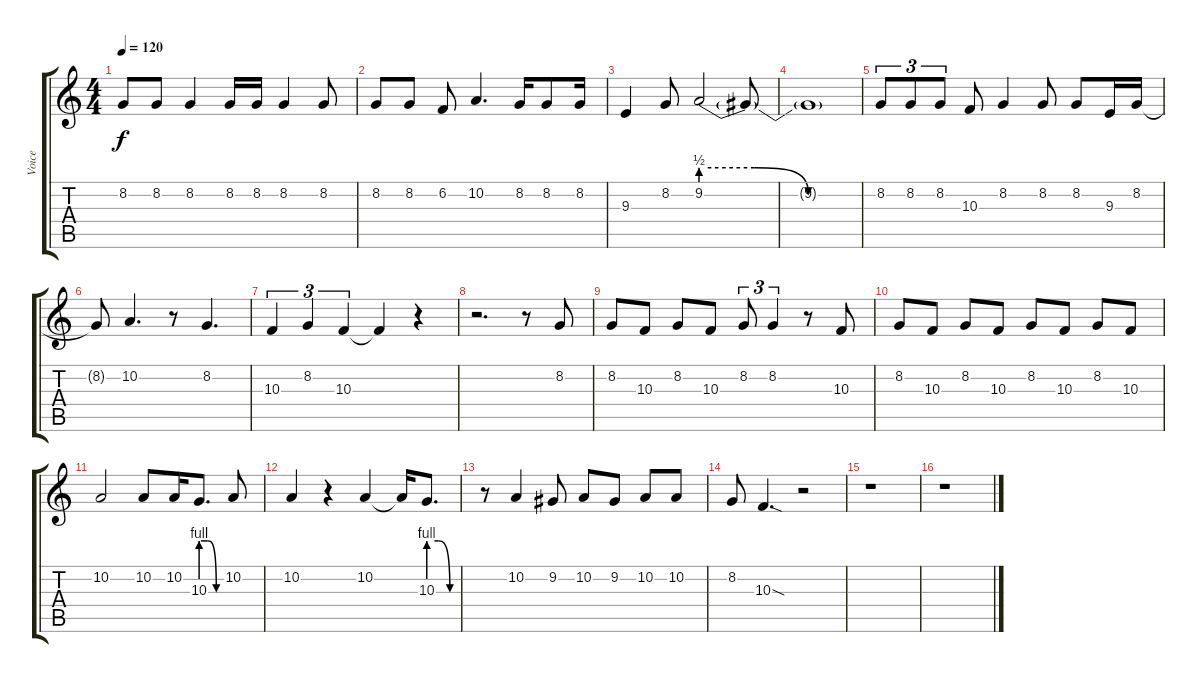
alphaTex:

\track ("Voice" "Voice") {instrument tenorsax}
\staff {score tabs}
\tuning (E4 B3 G3 D3 A2 E2) {hide}
\ts (4 4)
\tempo 120
\clef g2
\ks c
8.2.8{dy f} 8.2.8 8.2.4 8.2.16 8.2.16 8.2.4 8.2.8 |
8.2.8 8.2.8 6.2.8 10.2.4{d} 8.2.16 8.2.8 8.2.16 |
9.3.4 8.2.8 9.2{be (custom 0 2 20 2 40 0 60 0)}.2 9.2{t}.8 |
9.2{t}.1 |
8.2.8{tu (3 2)} 8.2.8{tu (3 2)} 8.2.8{tu (3 2)} 10.3.8 8.2.4 8.2.8 8.2.8 9.3.16 8.2.16 |
8.2{t}.8 10.2.4{d} r.8 8.2.4{d} |
10.3.4{tu (3 2)} 8.2.4{tu (3 2)} 10.3.4{tu (3 2)} 10.3{t}.4 r.4 |
r.2{d} r.8 8.2.8 |
8.2.8 10.3.8 8.2.8 10.3.8 8.2.8{tu (3 2)} 8.2.4{tu (3 2)} r.8 10.3.8 |
8.2.8 10.3.8 8.2.8 10.3.8 8.2.8 10.3.8 8.2.8 10.3.8 |
10.2.2 10.2.8 10.2.16 10.3{be (custom 0 4 20 4 45 0 60 0)}.8{d} 10.2.8 |
10.2.4 r.4 10.2.4 10.2{t}.16 10.3{be (custom 0 4 20 4 45 0 60 0)}.8{d} |
r.8 10.2.4 9.2.8 10.2.8 9.2.8 10.2.8 10.2.8 |
8.2.8 10.3{sod}.4{d} r.2 |
r.1 |
r.1
